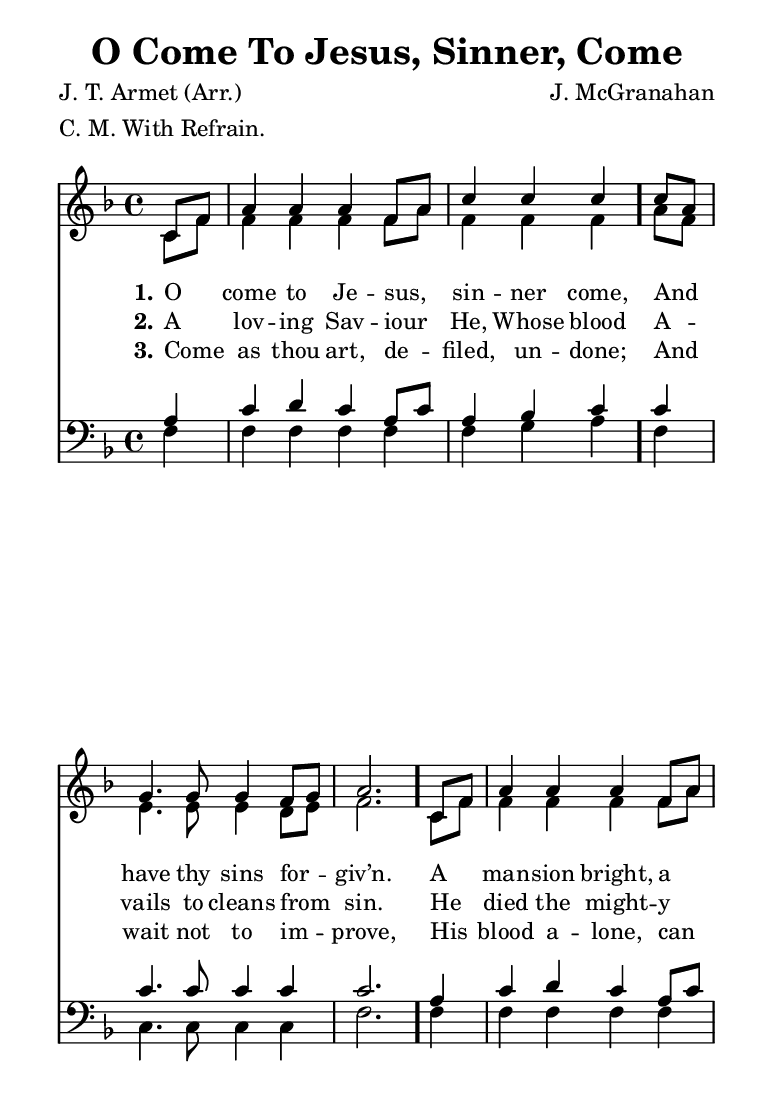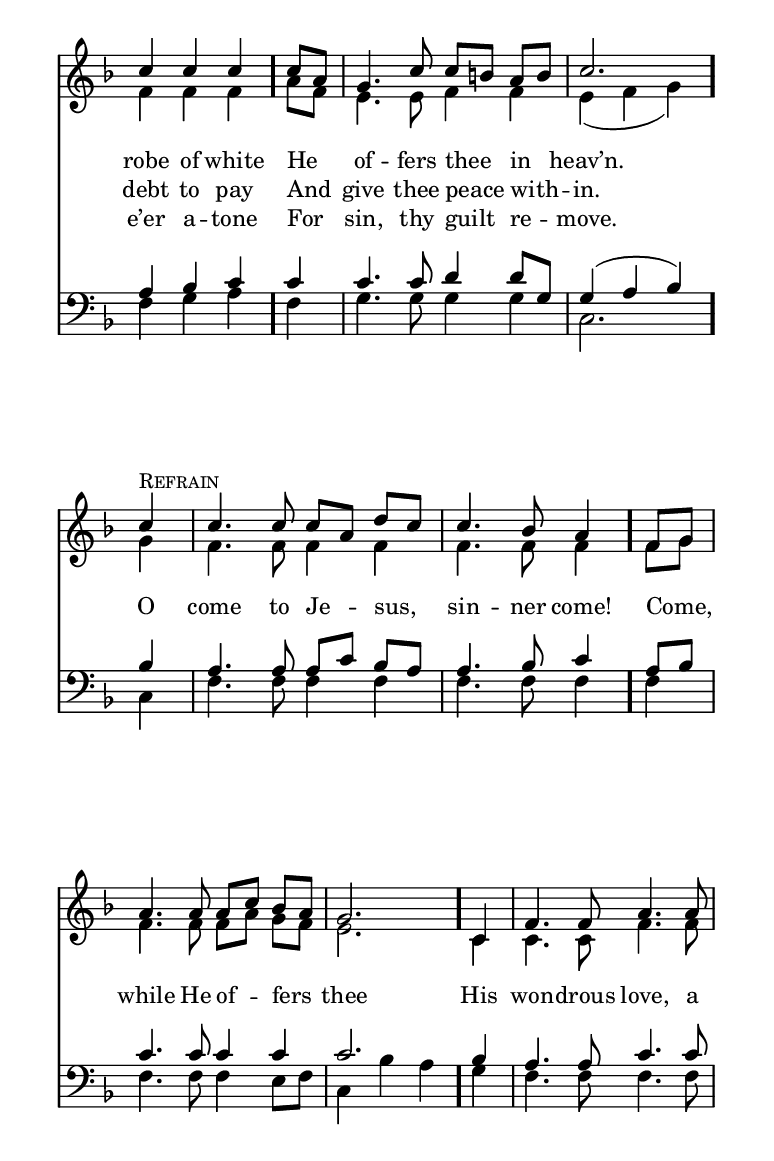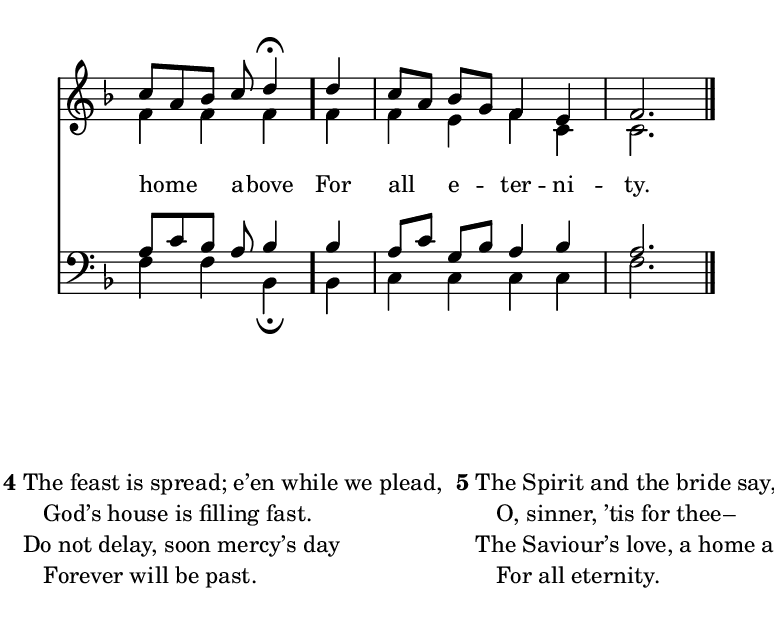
\include "common/global.ily"
\paper {
  \include "common/paper.ily"
  systems-per-page = ##f
}

\header{
  hymnnumber = "374"
  title = "O Come To Jesus, Sinner, Come"
  tunename = "None But Christ Can Satisfy"
  meter = "C. M. With Refrain."
  poet = "J. T. Armet (Arr.)"
  composer = "J. McGranahan"
  %copyright = ""
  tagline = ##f
}

% for fermata in MIDI
ta = { \tempo 4=80 }
tb = { \tempo 4=32 }

patternAA = { }

global = {
  \include "common/overrides.ily"
  \override Staff.TimeSignature #'style = #'()
  \time 4/4
  \override Score.MetronomeMark #'transparent = ##t % hide all fermata changes too
  \ta
  \key f \major
  \partial 4
  \autoBeamOff
}

notesSoprano = {
\global
\relative c' {

  c8[ f8] | a4 a4 a4 f8[ a8] | c4 c4 c4
  c8[ a8] | g4. g8 g4 f8[ g8] | a2.
  c,8[ f8] | a4 a4 a4 f8[ a8] | c4 c4 c4
  c8[ a8] | g4. c8 c8[ b!8] a8[ b8] | c2.

  << s^\markup { \small \caps "Refrain" }
  { c4 | c4. c8 c8[ a8] d8[ c8] | c4. bes8 a4 } >>
  f8[ g8] | a4. a8 a8[ c8] bes8[ a8] | g2.
  c,4 | f4. f8 a4. a8 | c8[ a8 bes8] c8 \tb d4 \fermata \ta
  d4 | c8[ a8] bes8[ g8] f4 e4 | f2.

  \bar "|."

}
}

notesAlto = {
\global
\relative e' {

  c8[ f8] | f4 f4 f4 f8[ a8] | f4 f4 f4
  a8[ f8] | e4. e8 e4 d8[ e8] | f2.
  c8[ f8] | f4 f4 f4 f8[ a8] | f4 f4 f4
  a8[ f8] | e4. e8 f4 f4 | e4( f4 g4)

  g4 | f4. f8 f4 f4 | f4. f8 f4
  f8[ g8] | f4. f8 f8[ a8] g8[ f8] | e2.
  c4 | c4. c8 f4. f8 | f4 f4 f4
  f4 | f4 e4 f4 c4 | c2.

}
}

notesTenor = {
\global
\relative a {

  a4 | c4 d4 c4 a8[ c8] | a4 bes4 c4
  c4 | c4. c8 c4 c4 | c2.
  a4 | c4 d4 c4 a8[ c8] | a4 bes4 c4
  c4 | c4. c8 d4 d8[ g,8] | g4( a4 bes4)

  bes4 | a4. a8 a8[ c8] bes8[ a8] | a4. bes8 c4 
  a8[ bes8] | c4. c8 c4 c4 | c2.
  bes4 | a4. a8 c4. c8 | a8[ c8 bes8] a8 bes4
  bes4 | a8[ c8] g8[ bes8] a4 bes4 | a2.

}
}

notesBass = {
\global
\relative f {

  f4 | f4 f4 f4 f4 | f4 g4 a4
  f4 | c4. c8 c4 c4 | f2.
  f4 | f4 f4 f4 f4 | f4 g4 a4
  f4 | g4. g8 g4 g4 | c,2.

  c4 | f4. f8 f4 f4 | f4. f8 f4
  f4 | f4. f8 f4 e8[ f8] | c4 bes'4 a4
  g4 | f4. f8 f4. f8 | f4 f4 bes,4 \fermata
  bes4 | c4 c4 c4 c4 | f2.

}
}

Refrain = \lyricmode {

O come to Je -- sus, sin -- ner come! \bar "."
Come, while He of -- fers thee \bar "."
His won -- drous love, a home a -- bove \bar "."
For all e -- ter -- ni -- ty. \bar "."

}

wordsA = \lyricmode {
\set stanza = "1."

O come to Je -- sus, sin -- ner come, \bar "."
And have thy sins for -- giv’n. \bar "."
A man -- sion bright, a robe of white \bar "."
He of -- fers thee in heav’n. \bar "."

}

wordsB = \lyricmode {
\set stanza = "2."

A lov -- ing Sav -- iour He, Whose blood
A -- vails to cleans from sin.
He died the might -- y debt to pay
And give thee peace with -- in.

\Refrain

}

wordsC = \lyricmode {
\set stanza = "3."

Come as thou art, de -- filed, un -- done;
And wait not to im -- prove,
His blood a -- lone, can e’er a -- tone
For sin, thy guilt re -- move.

}

wordsD = \markuplist {

\line { The feast is spread; e’en while we plead, }
\line { { \hspace #2 } God’s house is filling fast. }
\line { Do not delay, soon mercy’s day }
\line { { \hspace #2 } Forever will be past. }

}

wordsE = \markuplist {

\line { The Spirit and the bride say, “Come”; }
\line { { \hspace #2 } O, sinner, ’tis for thee– }
\line { The Saviour’s love, a home above }
\line { { \hspace #2 } For all eternity. }

}

\score {
  \context ChoirStaff <<
    \context Staff = upper <<
      \set ChoirStaff.systemStartDelimiter = #'SystemStartBar
      \context Voice  = sopranos { \voiceOne << \notesSoprano >> }
      \context Voice  = altos { \voiceTwo << \notesAlto >> }
      \context Lyrics = one   \lyricsto sopranos \wordsA
      \context Lyrics = two   \lyricsto sopranos \wordsB
      \context Lyrics = three \lyricsto sopranos \wordsC
    >>
    \context Staff = men <<
      \clef bass
      \context Voice  = tenors { \voiceOne << \notesTenor >> }
      \context Voice  = basses { \voiceTwo << \notesBass >> }
    >>
  >>
  \layout {
    \include "common/layout.ily"
  }
  \midi{
    \include "common/midi.ily"
  }
}

\noPageBreak

\markup { \fill-line {
  \hspace #0.1
  \line{ \bold 4 \column { \wordsD } }
  \hspace #0.1
  \line{ \bold 5 \column { \wordsE } }
  \hspace #0.1
} }

\version "2.18.2"  % necessary for upgrading to future LilyPond versions.

% vi:set et ts=2 sw=2 ai nocindent syntax=lilypond:
